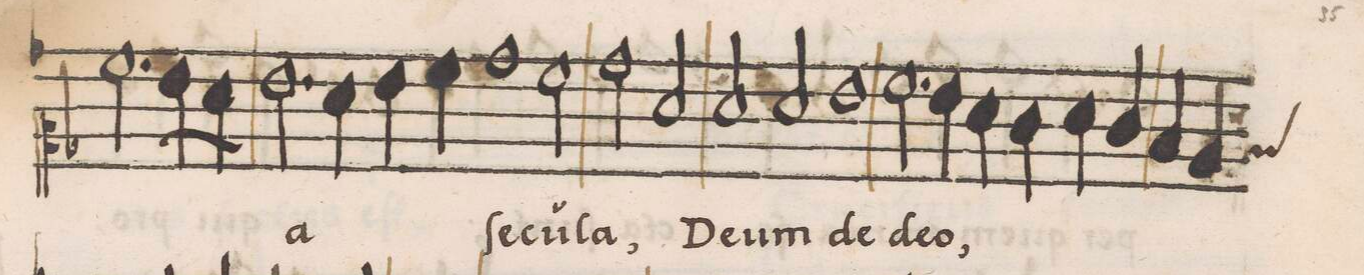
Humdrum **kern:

**kern	**text
*I"CANTVS	*
*clefC2	*
*k[b-]	*
*met(c|)	*
*M2/1	*
2.a\	.
8g\L	.
8f\J	.
=39	=39
2.g\	-a
4f\	.
4g\	.
4a\	.
1b-	ſe-
=40	=40
2a\	-cu-
2b-\	-la,
2f/	De-
=41	=41
2f/	  um
2f/	de
1g	de-
=42	=42
2.a\	-o,
4g\	.
4f\	.
4e\	.
4f\	.
4e/	.
=43	=43
4d/	.
*custos:d	*
4c/	.
*-	*-
